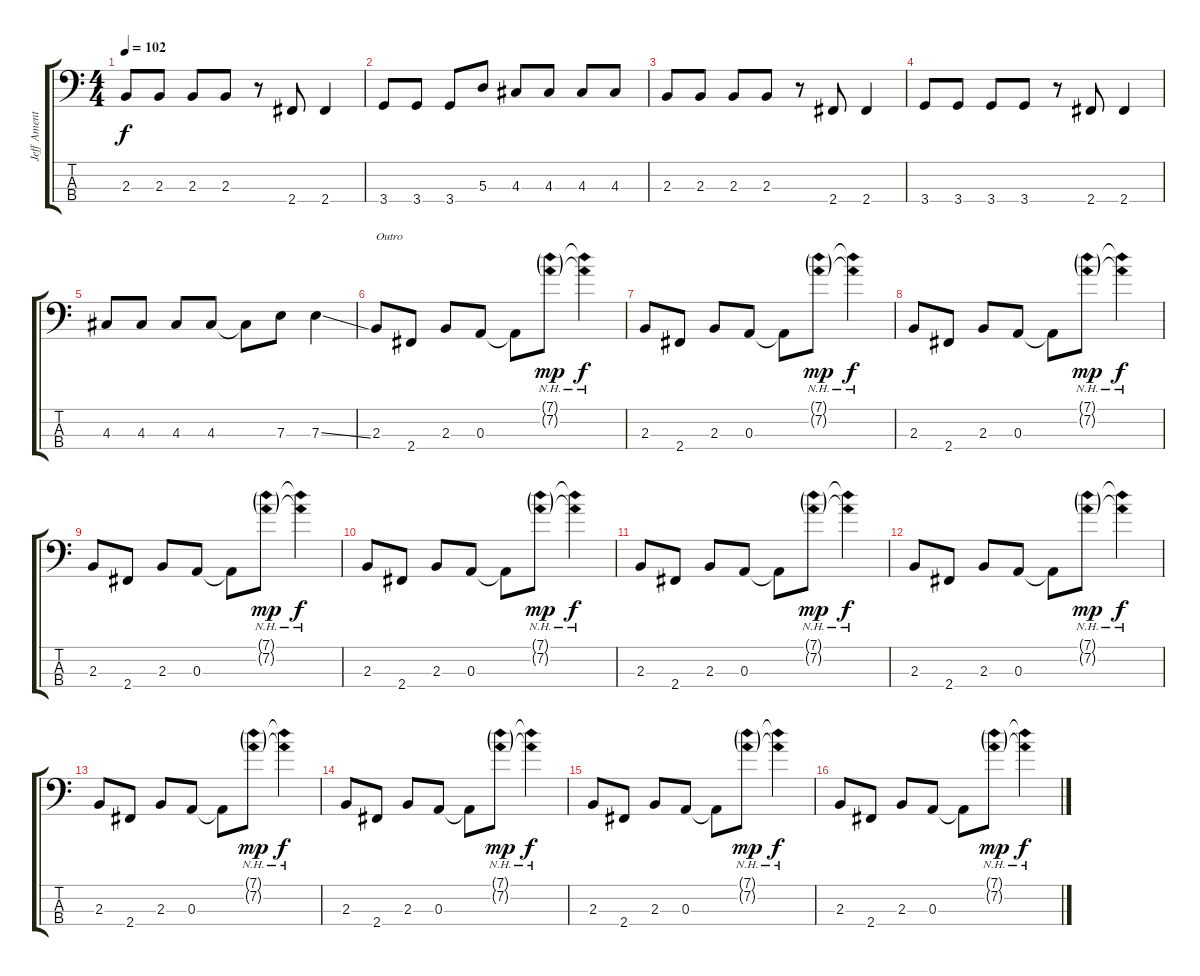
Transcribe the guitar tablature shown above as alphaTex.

\track ("Jeff Ament" "Jeff Ament") {instrument electricbassfinger}
\staff {score tabs}
\tuning (G2 D2 A1 E1) {hide}
\ts (4 4)
\tempo 102
\clef f4
\ks c
2.3.8{dy f} 2.3.8 2.3.8 2.3.8 r.8 2.4.8 2.4.4 |
3.4.8 3.4.8 3.4.8 5.3.8 4.3.8 4.3.8 4.3.8 4.3.8 |
2.3.8 2.3.8 2.3.8 2.3.8 r.8 2.4.8 2.4.4 |
3.4.8 3.4.8 3.4.8 3.4.8 r.8 2.4.8 2.4.4 |
4.3.8 4.3.8 4.3.8 4.3.8 4.3{t}.8 7.3.8 7.3{ss}.4 |
2.3.8{txt "Outro"} 2.4.8 2.3.8 0.3.8 0.3{t}.8 (7.1{nh g} 7.2{nh g}).8{dy mp} (7.1{nh t} 7.2{nh t}).4{dy f} |
2.3.8 2.4.8 2.3.8 0.3.8 0.3{t}.8 (7.1{nh g} 7.2{nh g}).8{dy mp} (7.1{nh t} 7.2{nh t}).4{dy f} |
2.3.8 2.4.8 2.3.8 0.3.8 0.3{t}.8 (7.1{nh g} 7.2{nh g}).8{dy mp} (7.1{nh t} 7.2{nh t}).4{dy f} |
2.3.8 2.4.8 2.3.8 0.3.8 0.3{t}.8 (7.1{nh g} 7.2{nh g}).8{dy mp} (7.1{nh t} 7.2{nh t}).4{dy f} |
2.3.8 2.4.8 2.3.8 0.3.8 0.3{t}.8 (7.1{nh g} 7.2{nh g}).8{dy mp} (7.1{nh t} 7.2{nh t}).4{dy f} |
2.3.8 2.4.8 2.3.8 0.3.8 0.3{t}.8 (7.1{nh g} 7.2{nh g}).8{dy mp} (7.1{nh t} 7.2{nh t}).4{dy f} |
2.3.8 2.4.8 2.3.8 0.3.8 0.3{t}.8 (7.1{nh g} 7.2{nh g}).8{dy mp} (7.1{nh t} 7.2{nh t}).4{dy f} |
2.3.8 2.4.8 2.3.8 0.3.8 0.3{t}.8 (7.1{nh g} 7.2{nh g}).8{dy mp} (7.1{nh t} 7.2{nh t}).4{dy f} |
2.3.8 2.4.8 2.3.8 0.3.8 0.3{t}.8 (7.1{nh g} 7.2{nh g}).8{dy mp} (7.1{nh t} 7.2{nh t}).4{dy f} |
2.3.8 2.4.8 2.3.8 0.3.8 0.3{t}.8 (7.1{nh g} 7.2{nh g}).8{dy mp} (7.1{nh t} 7.2{nh t}).4{dy f} |
2.3.8 2.4.8 2.3.8 0.3.8 0.3{t}.8 (7.1{nh g} 7.2{nh g}).8{dy mp} (7.1{nh t} 7.2{nh t}).4{dy f}
